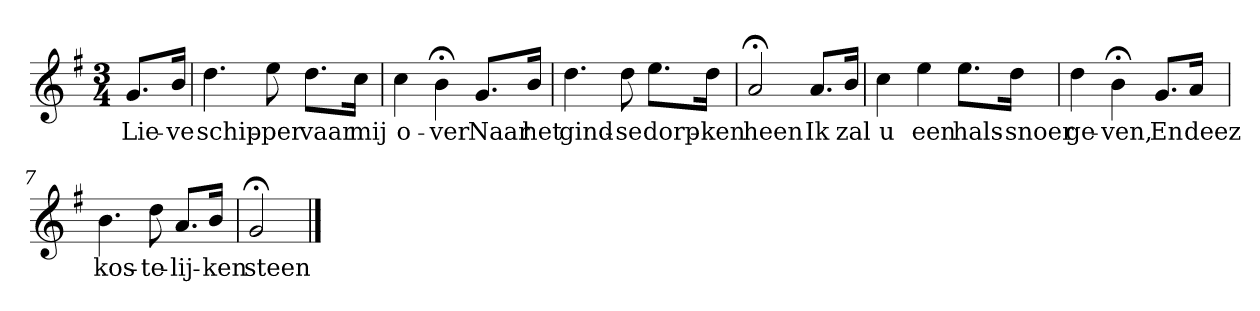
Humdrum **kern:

**kern	**text
*part1	*part1
*staff1	*staff1
*k[f#]	*
*G:	*
*M3/4	*
*MM120	*
=	=
8.gL	Lie-
16bJk	-ve
=1	=1
4.dd	schip-
8ee	-per
8.ddL	vaar
16ccJk	mij
=2	=2
4cc	o-
4b;<	-ver
8.gL	Naar
16bJk	het
=3	=3
4.dd	gind-
8dd	-se
8.eeL	dorp-
16ddJk	-ken
=4	=4
2a;<	heen
8.aL	Ik
16bJk	zal
=5	=5
4cc	u
4ee	een
8.eeL	hals-
16ddJk	-snoer
=6	=6
4dd	ge-
4b;<	-ven,
8.gL	En
16aJk	deez
=7	=7
4.b	kos-
8dd	-te-
8.aL	-lij-
16bJk	-ken
=8	=8
2g;<	steen
==	==
*-	*-
